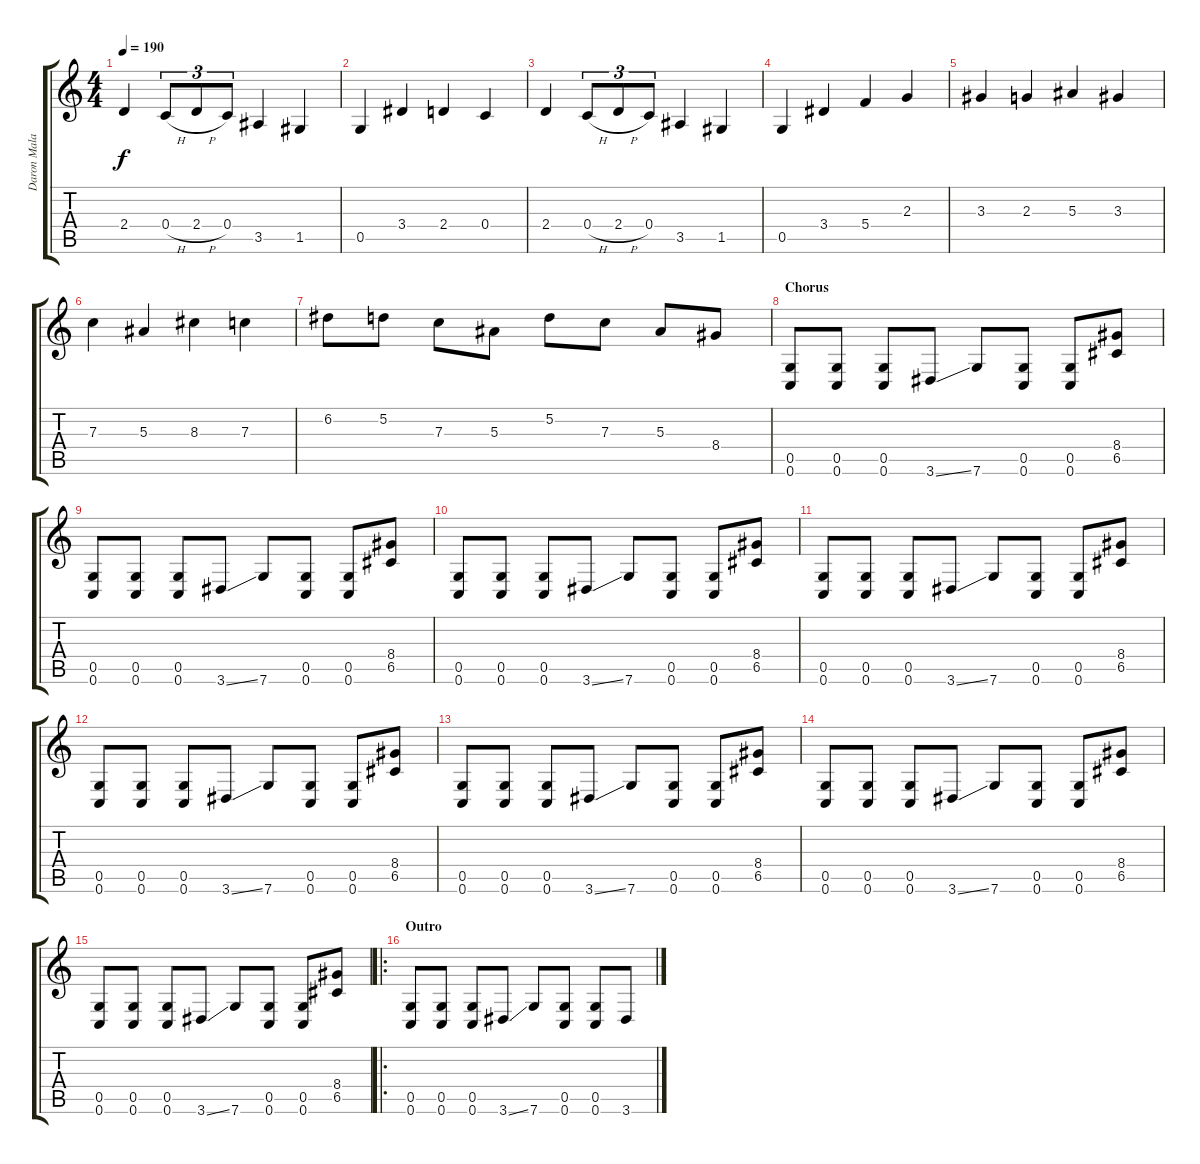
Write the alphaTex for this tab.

\track ("Daron Malakian" "Daron Mala") {instrument distortionguitar}
\staff {score tabs}
\tuning (D4 A3 F3 C3 G2 C2) {hide}
\ts (4 4)
\tempo 190
\clef g2
\ks c
2.4.4{dy f} 0.4{h}.8{tu (3 2)} 2.4{h}.8{tu (3 2)} 0.4.8{tu (3 2)} 3.5.4 1.5.4 |
0.5.4 3.4.4 2.4.4 0.4.4 |
2.4.4 0.4{h}.8{tu (3 2)} 2.4{h}.8{tu (3 2)} 0.4.8{tu (3 2)} 3.5.4 1.5.4 |
0.5.4 3.4.4 5.4.4 2.3.4 |
3.3.4 2.3.4 5.3.4 3.3.4 |
7.3.4 5.3.4 8.3.4 7.3.4 |
6.2.8 5.2.8 7.3.8 5.3.8 5.2.8 7.3.8 5.3.8 8.4.8 |
\section ("" "Chorus")
(0.5 0.6).8 (0.5 0.6).8 (0.5 0.6).8 3.6{ss}.8 7.6.8 (0.5 0.6).8 (0.5 0.6).8 (8.4 6.5).8 |
(0.5 0.6).8 (0.5 0.6).8 (0.5 0.6).8 3.6{ss}.8 7.6.8 (0.5 0.6).8 (0.5 0.6).8 (8.4 6.5).8 |
(0.5 0.6).8 (0.5 0.6).8 (0.5 0.6).8 3.6{ss}.8 7.6.8 (0.5 0.6).8 (0.5 0.6).8 (8.4 6.5).8 |
(0.5 0.6).8 (0.5 0.6).8 (0.5 0.6).8 3.6{ss}.8 7.6.8 (0.5 0.6).8 (0.5 0.6).8 (8.4 6.5).8 |
(0.5 0.6).8 (0.5 0.6).8 (0.5 0.6).8 3.6{ss}.8 7.6.8 (0.5 0.6).8 (0.5 0.6).8 (8.4 6.5).8 |
(0.5 0.6).8 (0.5 0.6).8 (0.5 0.6).8 3.6{ss}.8 7.6.8 (0.5 0.6).8 (0.5 0.6).8 (8.4 6.5).8 |
(0.5 0.6).8 (0.5 0.6).8 (0.5 0.6).8 3.6{ss}.8 7.6.8 (0.5 0.6).8 (0.5 0.6).8 (8.4 6.5).8 |
(0.5 0.6).8 (0.5 0.6).8 (0.5 0.6).8 3.6{ss}.8 7.6.8 (0.5 0.6).8 (0.5 0.6).8 (8.4 6.5).8 |
\ro
\section ("" "Outro")
(0.5 0.6).8 (0.5 0.6).8 (0.5 0.6).8 3.6{ss}.8 7.6.8 (0.5 0.6).8 (0.5 0.6).8 3.6{ss}.8
